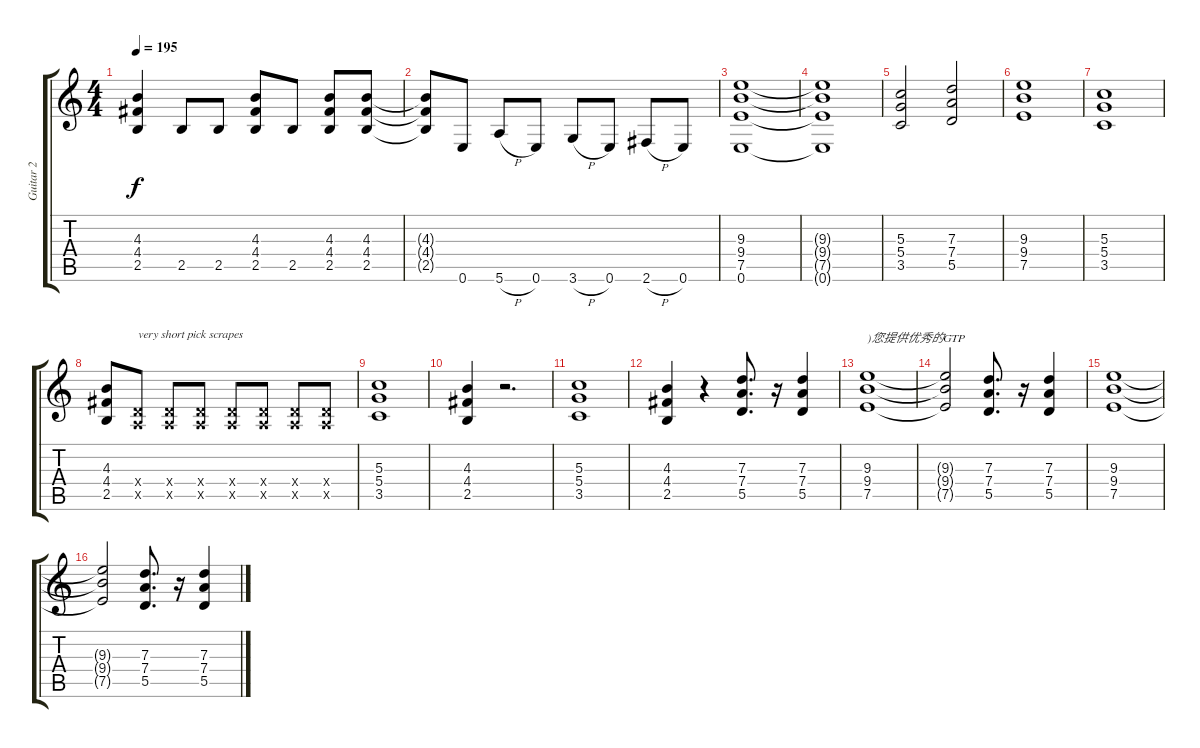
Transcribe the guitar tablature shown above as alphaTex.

\track ("Guitar 2" "Guitar 2") {instrument distortionguitar}
\staff {score tabs}
\tuning (E4 B3 G3 D3 A2 E2) {hide}
\ts (4 4)
\tempo 195
\clef g2
\ks c
(4.3 4.4 2.5).4{dy f} 2.5.8 2.5.8 (4.3 4.4 2.5).8 2.5.8 (4.3 4.4 2.5).8 (4.3 4.4 2.5).8 |
(4.3{t} 4.4{t} 2.5{t}).8 0.6.8 5.6{h}.8 0.6.8 3.6{h}.8 0.6.8 2.6{h}.8 0.6.8 |
(9.3 9.4 7.5 0.6).1 |
(9.3{t} 9.4{t} 7.5{t} 0.6{t}).1 |
(5.3 5.4 3.5).2 (7.3 7.4 5.5).2 |
(9.3 9.4 7.5).1 |
(5.3 5.4 3.5).1 |
(4.3 4.4 2.5).8 (0.4{x} 0.5{x}).8{txt "very short pick scrapes"} (0.4{x} 0.5{x}).8 (0.4{x} 0.5{x}).8 (0.4{x} 0.5{x}).8 (0.4{x} 0.5{x}).8 (0.4{x} 0.5{x}).8 (0.4{x} 0.5{x}).8 |
(5.3 5.4 3.5).1 |
(4.3 4.4 2.5).4 r.2{d} |
(5.3 5.4 3.5).1 |
(4.3 4.4 2.5).4 r.4 (7.3 7.4 5.5).8{d} r.16 (7.3 7.4 5.5).4 |
(9.3 9.4 7.5).1{txt ")您提供优秀的GTP"} |
(9.3{t} 9.4{t} 7.5{t}).2 (7.3 7.4 5.5).8{d} r.16 (7.3 7.4 5.5).4 |
(9.3 9.4 7.5).1 |
(9.3{t} 9.4{t} 7.5{t}).2 (7.3 7.4 5.5).8{d} r.16 (7.3 7.4 5.5).4
